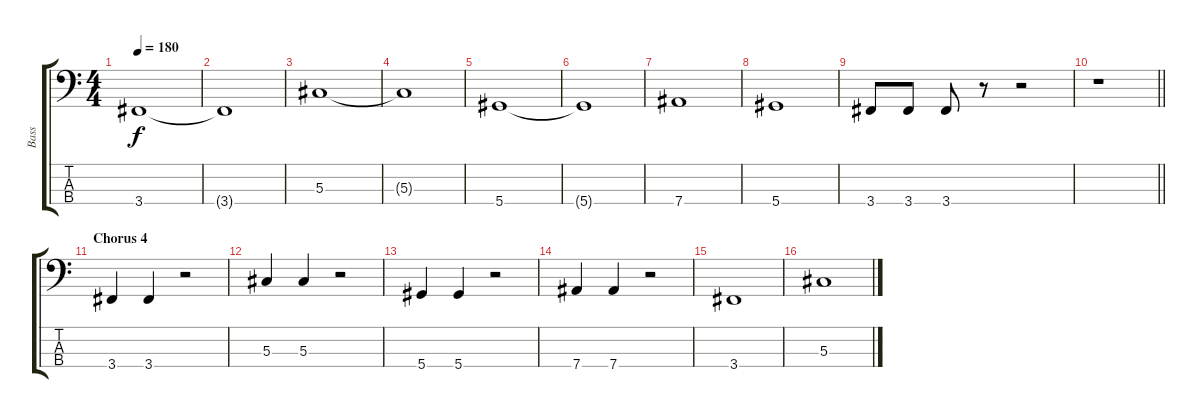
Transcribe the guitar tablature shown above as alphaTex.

\track ("Bass" "Bass") {instrument electricbassfinger}
\staff {score tabs}
\tuning (Gb2 Db2 Ab1 Eb1) {hide}
\ts (4 4)
\tempo 180
\clef f4
\ks c
3.4.1{dy f} |
3.4{t}.1 |
5.3.1 |
5.3{t}.1 |
5.4.1 |
5.4{t}.1 |
7.4.1 |
5.4.1 |
3.4.8 3.4.8 3.4.8 r.8 r.2 |
\barLineRight lightlight
r.1 |
\section ("" "Chorus 4")
3.4.4 3.4.4 r.2 |
5.3.4 5.3.4 r.2 |
5.4.4 5.4.4 r.2 |
7.4.4 7.4.4 r.2 |
3.4.1 |
5.3.1
